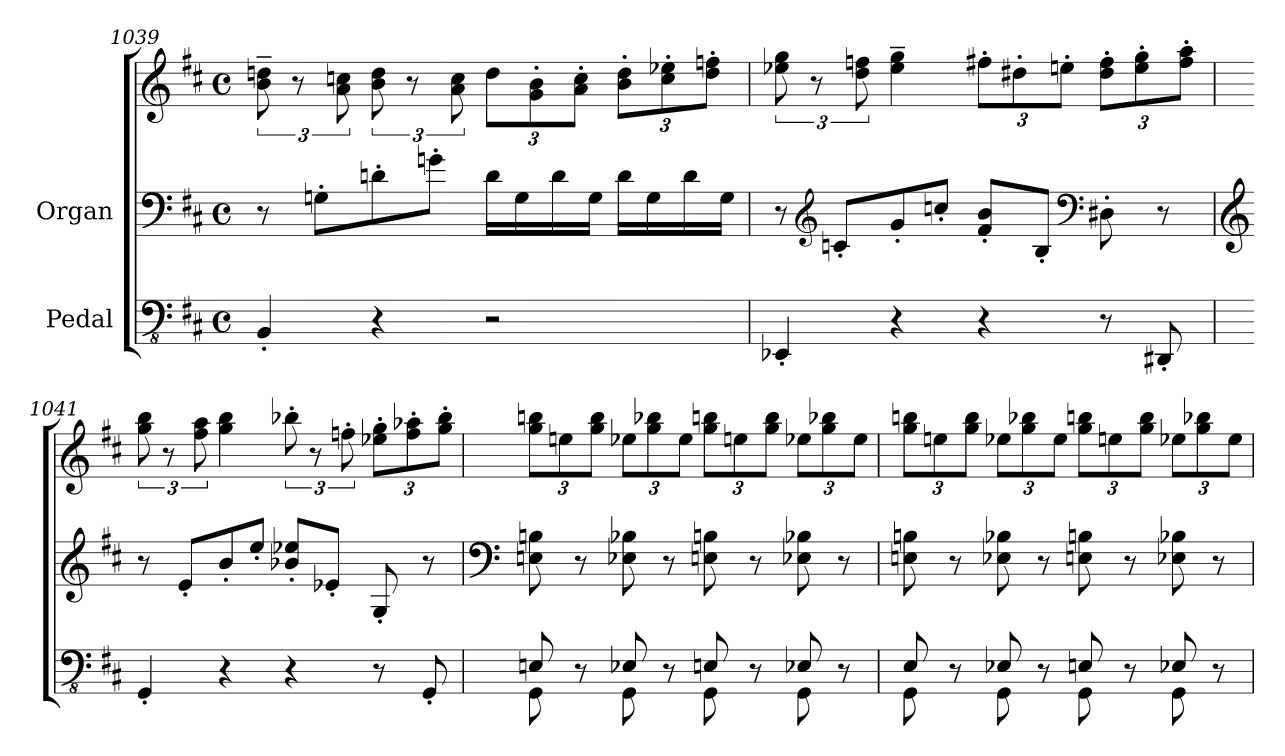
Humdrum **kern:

**kern	**kern	**kern
*part2	*part1	*part1
*staff3	*staff2	*staff1
*I"Pedal	*I"Organ	*
!!LO:LB:g=z
*clefFv4	*clefF4	*clefG2
*k[f#c#]	*k[f#c#]	*k[f#c#]
*M4/4	*M4/4	*M4/4
*met(c)	*met(c)	*met(c)
=1039	=1039	=1039
4BBB'/	8r	12b\~ 12ddn\~
.	.	12r
.	8Gn'\L	.
.	.	12a\ 12ccn\
4r	8dn'\	12b\ 12dd\
.	.	12r
.	8gn'\J	.
.	.	12a\ 12cc\
*	*	*Xbrackettup
2r	16d\LL	12dd\L
.	16G\	.
.	.	12g\' 12b\'
.	16d\	.
.	.	12a\' 12cc\'J
.	16G\JJ	.
.	16d\LL	12b\' 12dd\'L
.	16G\	.
.	.	12cc\' 12ee-X\'
.	16d\	.
.	.	12dd\' 12ffn\'J
.	16G\JJ	.
=1040	=1040	=1040
*	*	*brackettup
4EEE-X'/	8r	12ee-X\ 12gg\
.	.	12r
*	*clefG2	*
.	8cn'/L	.
.	.	12dd\ 12ffn\
4r	8g'/	4ee-\~ 4gg\~
.	8ccn'/J	.
*	*	*Xbrackettup
4r	8f#/' 8b/'L	12ff#X'\L
.	.	12dd#X'\
.	8B'/J	.
.	.	12een'\J
*	*clefF4	*
8r	8D#X'\	12dd#\' 12ff#\'L
.	.	12ee\' 12gg\'
8DDD#X'/	8r	.
.	.	12ff#\' 12aa\'J
!!LO:LB:g=z
=1041	=1041	=1041
*	*clefG2	*
*	*	*brackettup
4GGG'/	8r	12gg\ 12bb\
.	.	12r
.	8e'/L	.
.	.	12ff#\ 12aa\
4r	8b'/	4gg\ 4bb\
.	8ee'/J	.
4r	8b-X/' 8ee-X/'L	12bb-X'\
.	.	12r
.	8e-X'/J	.
.	.	12ffn'\
*	*	*Xbrackettup
8r	8G'/	12ee-X\' 12gg\'L
.	.	12ff\' 12aa-X\'
8GGG'/	8r	.
.	.	12gg\' 12bb-\'J
=1042	=1042	=1042
*	*clefF4	*
*^	*	*
8EEn/	8GGG\	8En\ 8Bn\	12gg\ 12bbn\L
.	.	.	12een\
8r	8ryy	8r	.
.	.	.	12gg\ 12bb\J
8EE-X/	8GGG\	8E-X\ 8B-X\	12ee-X\L
.	.	.	12gg\ 12bb-X\
8r	8ryy	8r	.
.	.	.	12ee-\J
8EEn/	8GGG\	8En\ 8Bn\	12gg\ 12bbn\L
.	.	.	12een\
8r	8ryy	8r	.
.	.	.	12gg\ 12bb\J
8EE-X/	8GGG\	8E-X\ 8B-X\	12ee-X\L
.	.	.	12gg\ 12bb-X\
8r	8ryy	8r	.
.	.	.	12ee-\J
!!LO:LB:g=z
=1043	=1043	=1043	=1043
8EE/	8GGG\	8En\ 8Bn\	12gg\ 12bbn\L
.	.	.	12een\
8r	8ryy	8r	.
.	.	.	12gg\ 12bb\J
8EE-X/	8GGG\	8E-X\ 8B-X\	12ee-X\L
.	.	.	12gg\ 12bb-X\
8r	8ryy	8r	.
.	.	.	12ee-\J
8EEn/	8GGG\	8En\ 8Bn\	12gg\ 12bbn\L
.	.	.	12een\
8r	8ryy	8r	.
.	.	.	12gg\ 12bb\J
8EE-X/	8GGG\	8E-X\ 8B-X\	12ee-X\L
.	.	.	12gg\ 12bb-X\
8r	8ryy	8r	.
.	.	.	12ee-\J
*v	*v	*	*
=	=	=
*-	*-	*-
